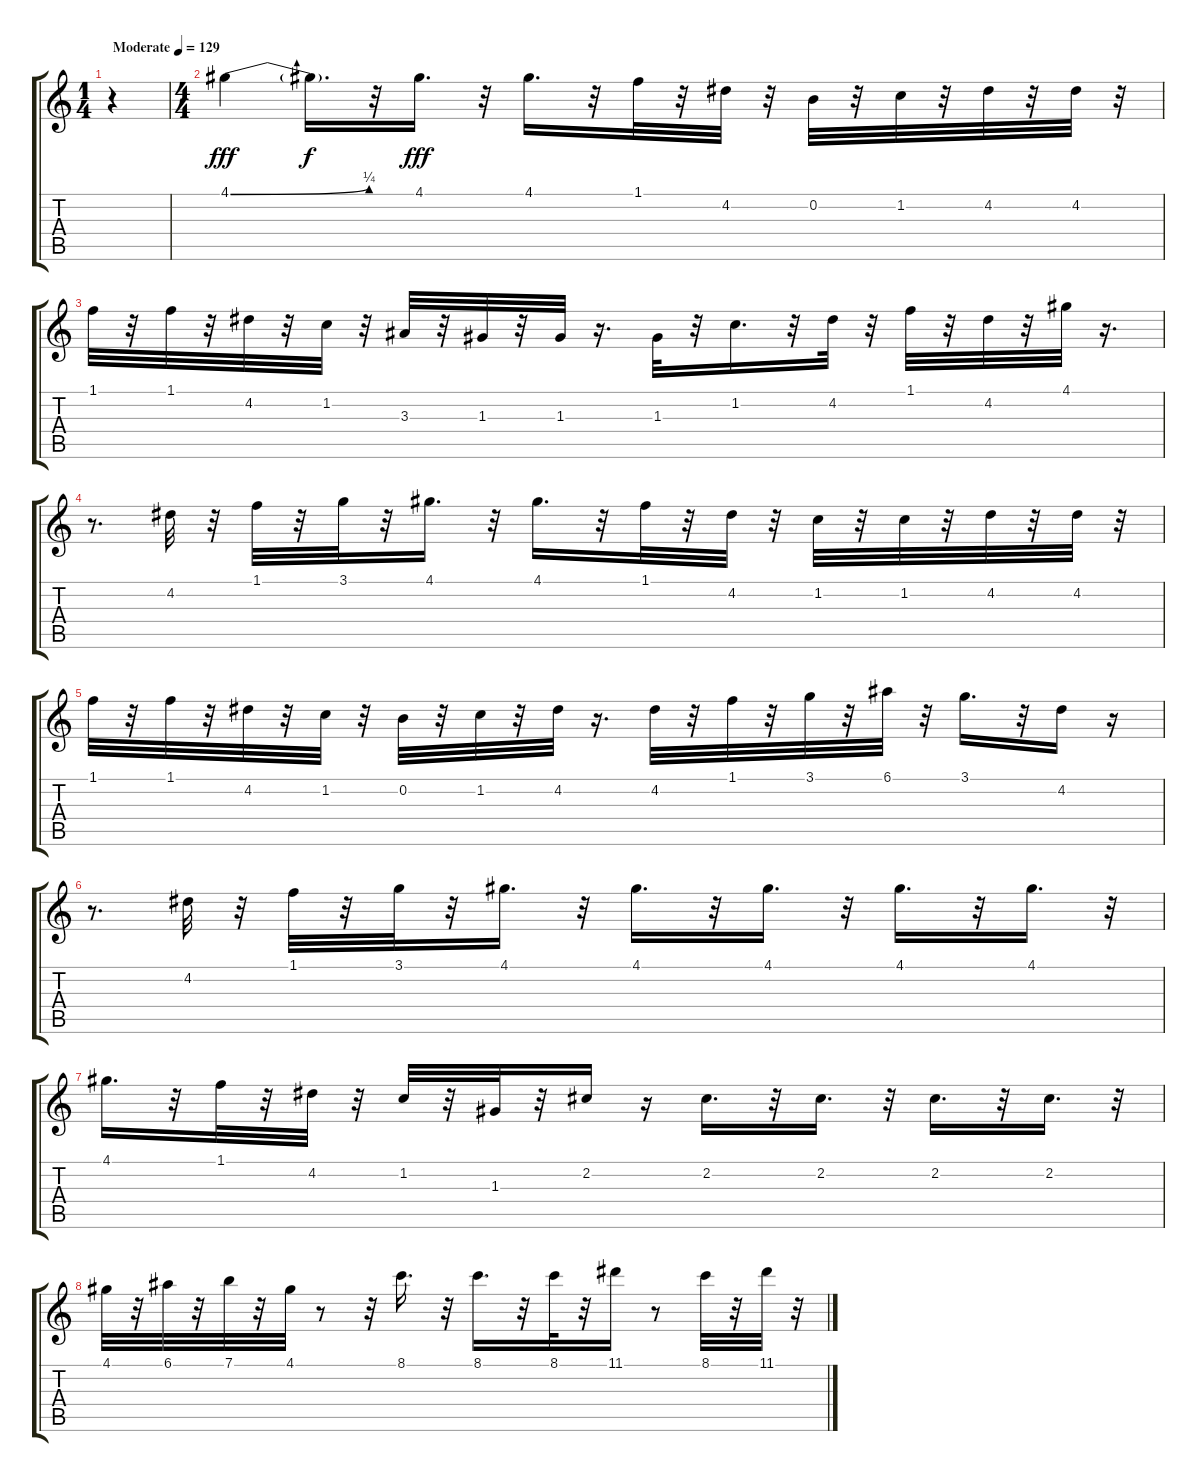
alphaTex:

\track "" {instrument distortionguitar}
\staff {score tabs}
\tuning (E4 B3 G3 D3 A2 E2) {hide}
\ts (1 4)
\tempo (129 "Moderate")
\clef g2
\ks c
r.4{dy fff instrument distortionguitar} |
\ts (4 4)
4.1{be (bend 0 0 60 1)}.4 4.1{t}.16{d dy f} r.32 4.1.16{d dy fff} r.32 4.1.16{d} r.32 1.1.32 r.32 4.2.32 r.32 0.2.32 r.32 1.2.32 r.32 4.2.32 r.32 4.2.32 r.32 |
1.1.32 r.32 1.1.32 r.32 4.2.32 r.32 1.2.32 r.32 3.3.32 r.32 1.3.32 r.32 1.3.32 r.16{d} 1.3.32 r.32 1.2.16{d} r.32 4.2.32 r.32 1.1.32 r.32 4.2.32 r.32 4.1.32 r.16{d} |
r.8{d} 4.2.32 r.32 1.1.32 r.32 3.1.32 r.32 4.1.16{d} r.32 4.1.16{d} r.32 1.1.32 r.32 4.2.32 r.32 1.2.32 r.32 1.2.32 r.32 4.2.32 r.32 4.2.32 r.32 |
1.1.32 r.32 1.1.32 r.32 4.2.32 r.32 1.2.32 r.32 0.2.32 r.32 1.2.32 r.32 4.2.32 r.16{d} 4.2.32 r.32 1.1.32 r.32 3.1.32 r.32 6.1.32 r.32 3.1.16{d} r.32 4.2.16 r.16 |
r.8{d} 4.2.32 r.32 1.1.32 r.32 3.1.32 r.32 4.1.16{d} r.32 4.1.16{d} r.32 4.1.16{d} r.32 4.1.16{d} r.32 4.1.16{d} r.32 |
4.1.16{d} r.32 1.1.32 r.32 4.2.32 r.32 1.2.32 r.32 1.3.32 r.32 2.2.16 r.16 2.2.16{d} r.32 2.2.16{d} r.32 2.2.16{d} r.32 2.2.16{d} r.32 |
4.1.32 r.32 6.1.32 r.32 7.1.32 r.32 4.1.32 r.8 r.32 8.1.16{d} r.32 8.1.16{d} r.32 8.1.32 r.32 11.1.16 r.8 8.1.32 r.32 11.1.32 r.32
